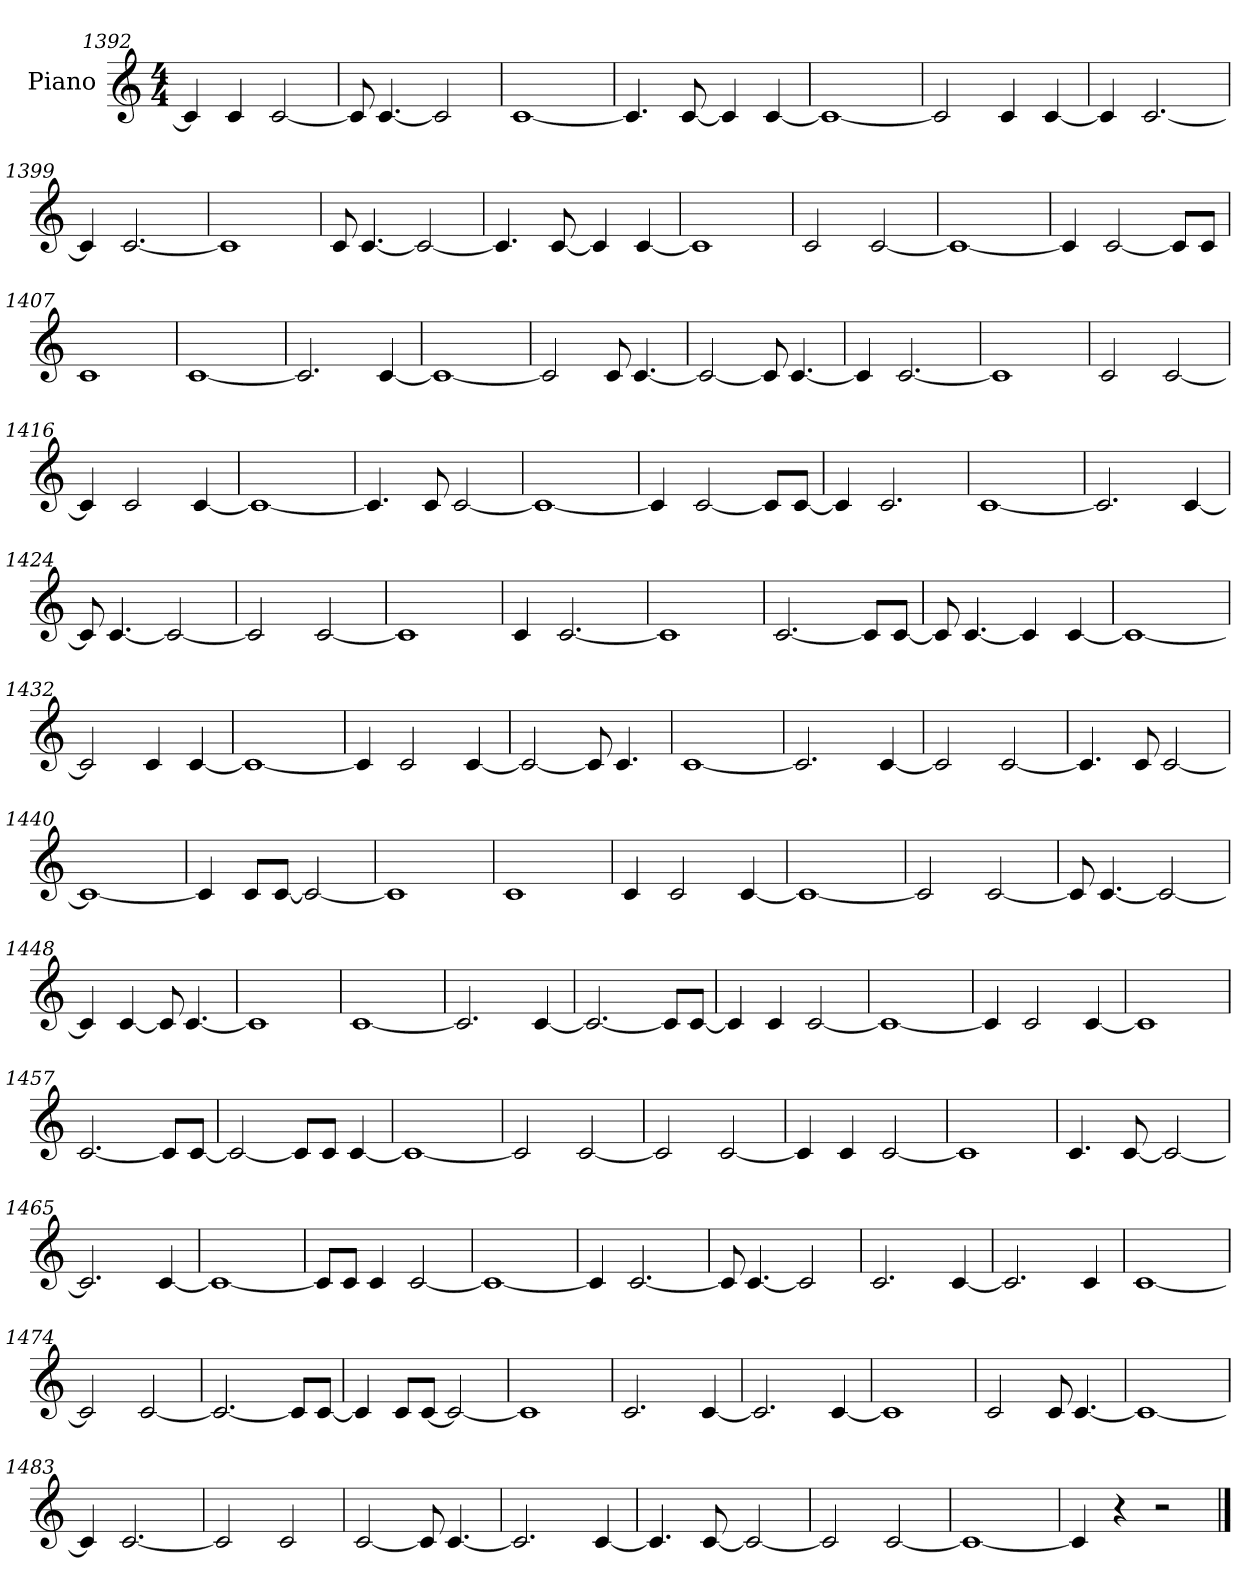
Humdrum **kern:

**kern
*part1
*staff1
*I"Piano
*I'Pno.
*clefG2
*k[]
*M4/4
=1392
4c/]
4c/
[2c/
=1393
8c/]
[4.c/
2c/]
=1394
[1c
=1395
4.c/]
[8c/
4c/]
[4c/
=1396
1c_
=1397
2c/]
4c/
[4c/
=1398
4c/]
[2.c/
=1399
4c/]
[2.c/
=1400
1c]
=1401
8c/
[4.c/
2c/_
=1402
4.c/]
[8c/
4c/]
[4c/
=1403
1c]
=1404
2c/
[2c/
=1405
1c_
=1406
4c/]
[2c/
8c/L]
8c/J
=1407
1c
=1408
[1c
=1409
2.c/]
[4c/
=1410
1c_
=1411
2c/]
8c/
[4.c/
=1412
2c/_
8c/]
[4.c/
=1413
4c/]
[2.c/
=1414
1c]
=1415
2c/
[2c/
=1416
4c/]
2c/
[4c/
=1417
1c_
=1418
4.c/]
8c/
[2c/
=1419
1c_
=1420
4c/]
[2c/
8c/L]
[8c/J
=1421
4c/]
2.c/
=1422
[1c
=1423
2.c/]
[4c/
=1424
8c/]
[4.c/
2c/_
=1425
2c/]
[2c/
=1426
1c]
=1427
4c/
[2.c/
=1428
1c]
=1429
[2.c/
8c/L]
[8c/J
=1430
8c/]
[4.c/
4c/]
[4c/
=1431
1c_
=1432
2c/]
4c/
[4c/
=1433
1c_
=1434
4c/]
2c/
[4c/
=1435
2c/_
8c/]
4.c/
=1436
[1c
=1437
2.c/]
[4c/
=1438
2c/]
[2c/
=1439
4.c/]
8c/
[2c/
=1440
1c_
=1441
4c/]
8c/L
[8c/J
2c/_
=1442
1c]
=1443
1c
=1444
4c/
2c/
[4c/
=1445
1c_
=1446
2c/]
[2c/
=1447
8c/]
[4.c/
2c/_
=1448
4c/]
[4c/
8c/]
[4.c/
=1449
1c]
=1450
[1c
=1451
2.c/]
[4c/
=1452
2.c/_
8c/L]
[8c/J
=1453
4c/]
4c/
[2c/
=1454
1c_
=1455
4c/]
2c/
[4c/
=1456
1c]
=1457
[2.c/
8c/L]
[8c/J
=1458
2c/_
8c/L]
8c/J
[4c/
=1459
1c_
=1460
2c/]
[2c/
=1461
2c/]
[2c/
=1462
4c/]
4c/
[2c/
=1463
1c]
=1464
4.c/
[8c/
2c/_
=1465
2.c/]
[4c/
=1466
1c_
=1467
8c/L]
8c/J
4c/
[2c/
=1468
1c_
=1469
4c/]
[2.c/
=1470
8c/]
[4.c/
2c/]
=1471
2.c/
[4c/
=1472
2.c/]
4c/
=1473
[1c
=1474
2c/]
[2c/
=1475
2.c/_
8c/L]
[8c/J
=1476
4c/]
8c/L
[8c/J
2c/_
=1477
1c]
=1478
2.c/
[4c/
=1479
2.c/]
[4c/
=1480
1c]
=1481
2c/
8c/
[4.c/
=1482
1c_
=1483
4c/]
[2.c/
=1484
2c/]
2c/
=1485
[2c/
8c/]
[4.c/
=1486
2.c/]
[4c/
=1487
4.c/]
[8c/
2c/_
=1488
2c/]
[2c/
=1489
1c_
=1490
4c/]
4r
2r
==
*-
